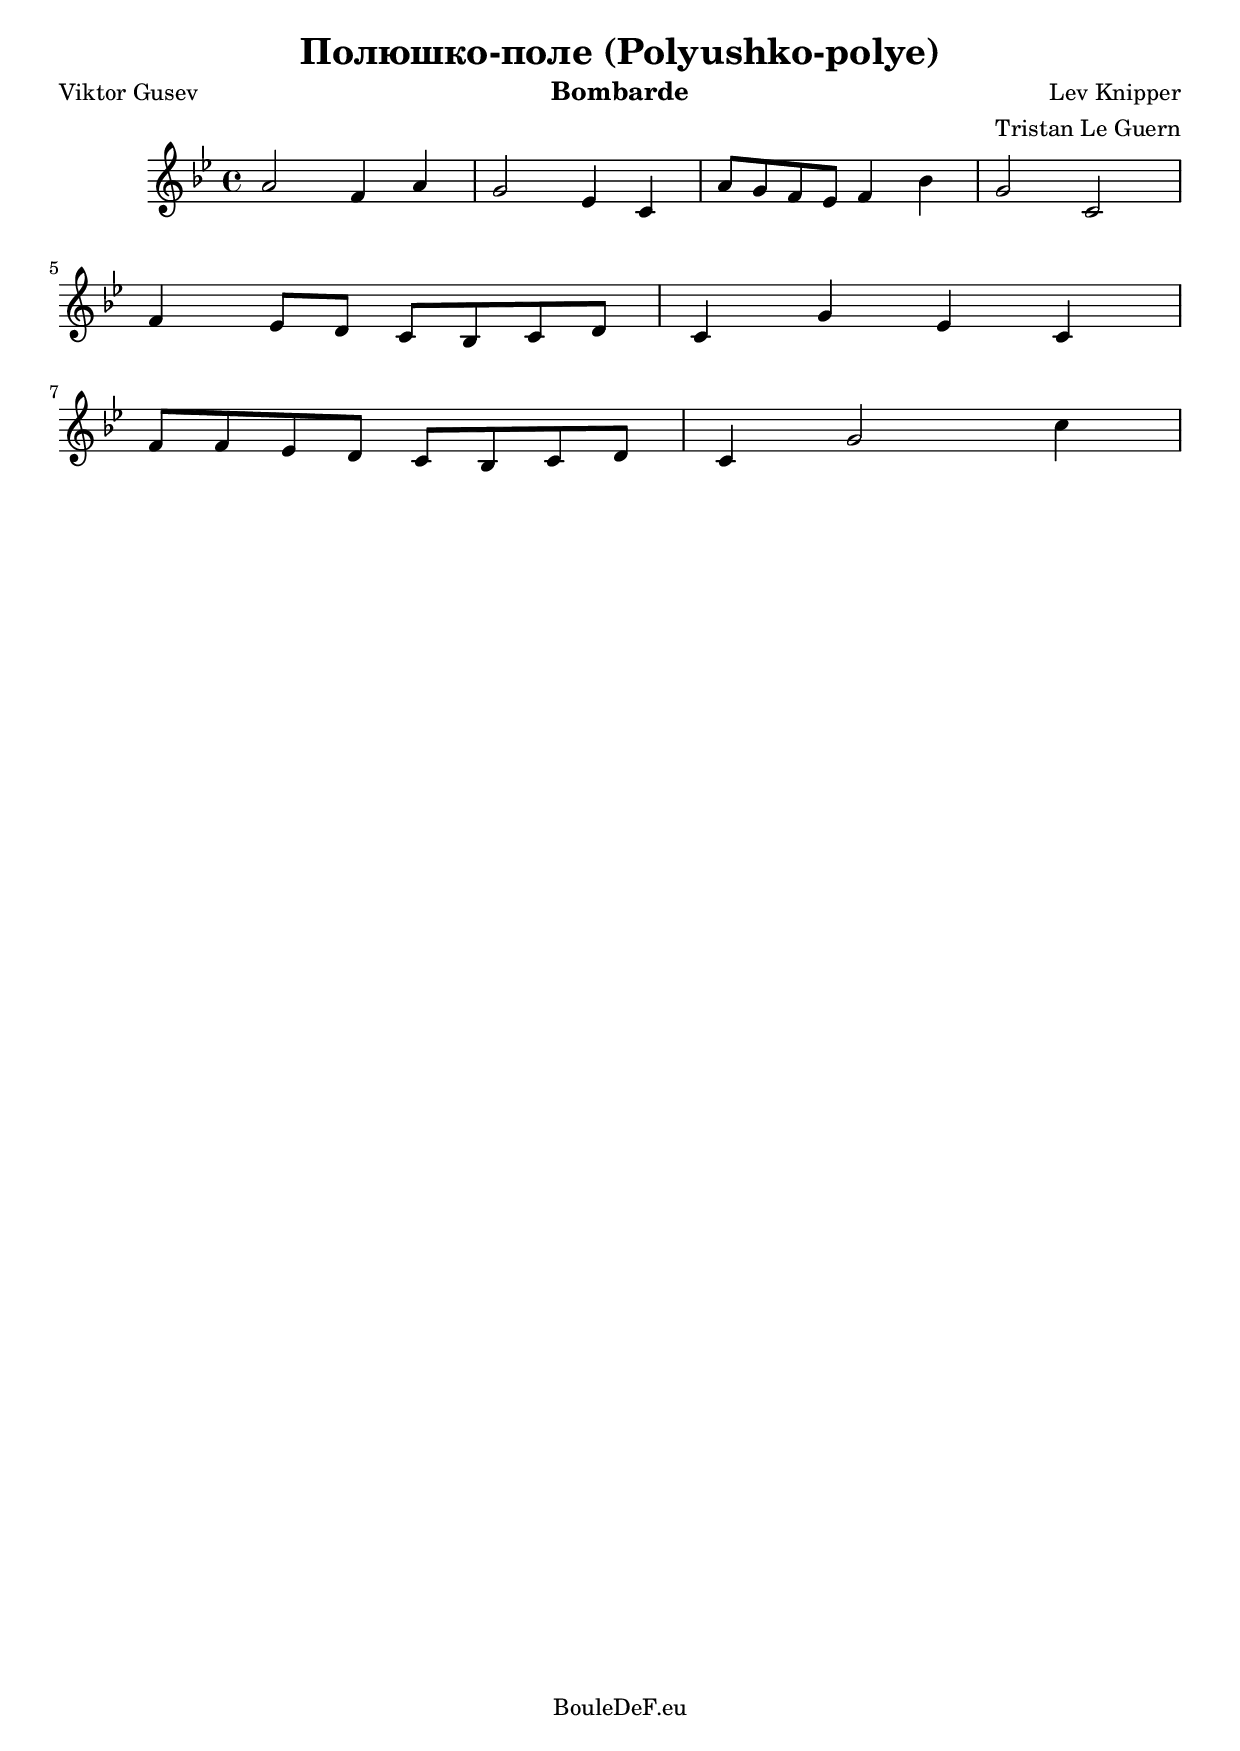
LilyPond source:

\version "2.14.2"
\include "italiano.ly"

\header {
	title = "Полюшко-поле (Polyushko-polye)"
	poet = "Viktor Gusev"
	composer = "Lev Knipper"
	arranger = "Tristan Le Guern"
	instrument = "Bombarde"
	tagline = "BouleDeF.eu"
}

\score {
	\new Staff \relative si {
		\clef "treble"
		\key sib \major

		la'2 fa4 la
		| sol2 mib4 do
		| la'8 sol fa mib fa4 sib
		| sol2 do,
		\break
		| fa4 mib8 re do sib do re
		| do4 sol' mib do
		\break
		| fa8 fa mib re do sib do re
		| do4 sol'2 do4
	}
}
